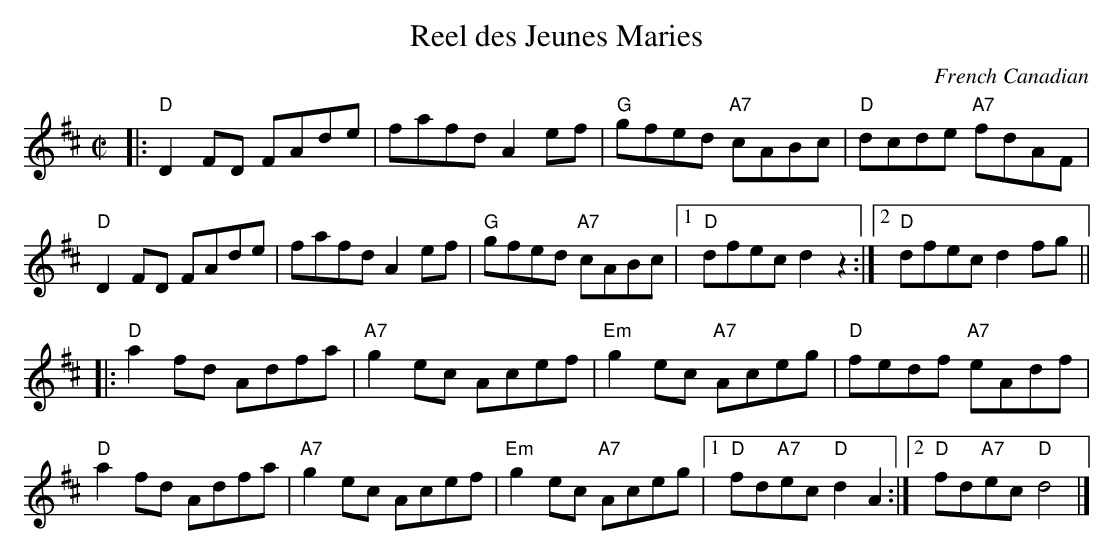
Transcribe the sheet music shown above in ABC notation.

X:1
T:Reel des Jeunes Maries
M:C|
L:1/8
O:French Canadian
K:D
|:"D"D2FD FAde | fafd A2ef | "G"gfed "A7"cABc | "D"dcde "A7"fdAF |
"D"D2FD FAde | fafd A2ef | "G"gfed "A7"cABc |1"D"dfec d2z2:|2"D"dfec d2fg||
|:"D"a2fd Adfa | "A7"g2ec Acef | "Em"g2ec "A7"Aceg | "D"fedf "A7"eAdf |
"D"a2fd Adfa | "A7"g2ec Acef | "Em"g2ec "A7"Aceg |1"D"fd"A7"ec "D"d2A2 :|2 "D"fd"A7"ec "D"d4 |]
